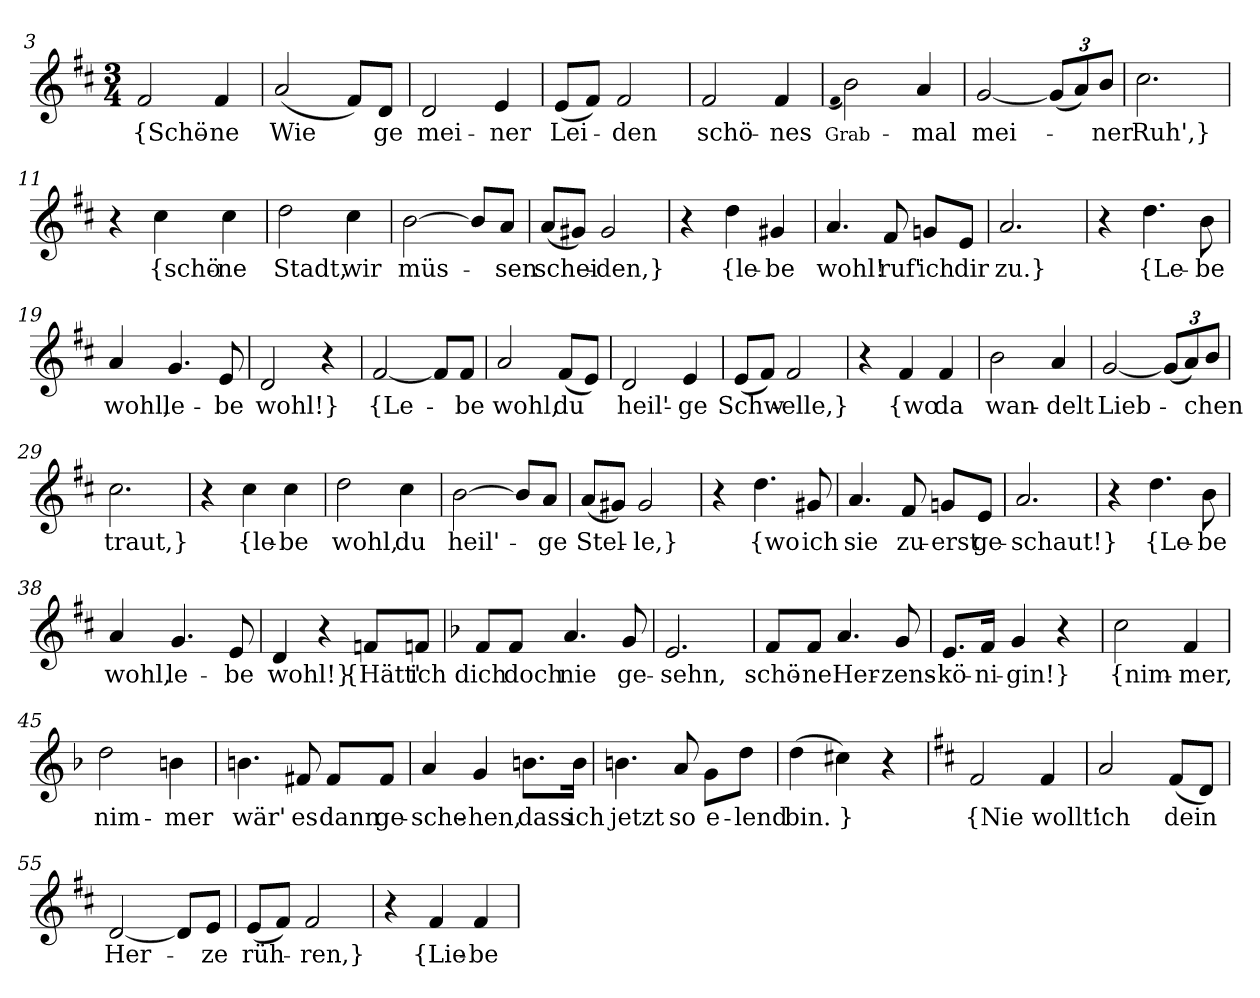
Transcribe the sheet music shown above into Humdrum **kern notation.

**kern	**text
*part1	*part1
*staff1	*staff1
*clefG2	*
*k[f#c#]	*
*M3/4	*
=3	=3
2f#	{Schö-
4f#	-ne
=4	=4
(2a	Wie
8f#/L)	.
8d/J	-ge
=5	=5
2d	mei-
4e	-ner
=6	=6
(8e/L	Lei-
8f#/J)	.
2f#	-den
=7	=7
2f#	schö-
4f#	-nes
=8	=8
(qf#	Grab-
2b)	.
4a	-mal
=9	=9
[2g	mei-
(12g/L]	.
12a/)	.
12b/J	-ner
=10	=10
2.cc#	Ruh',}
=11	=11
4r	.
4cc#	{schö-
4cc#	-ne
=12	=12
2dd	Stadt,
4cc#	wir
=13	=13
[2b	müs-
8b/L]	.
8a/J	-sen
=14	=14
(8a/L	schei-
8g#X/J)	.
2g#	-den,}
=15	=15
4r	.
4dd	{le-
4g#X	-be
=16	=16
4.a	wohl!
8f#	ruf'
8gn/L	ich
8e/J	dir
=17	=17
2.a	zu.}
=18	=18
4r	.
4.dd	{Le-
8b	-be
=19	=19
4a	wohl,
4.g	le-
8e	-be
=20	=20
2d	wohl!}
4r	.
=22	=22
[2f#	{Le-
8f#/L]	.
8f#/J	-be
=23	=23
2a	wohl,
(8f#/L	du
8e/J)	.
=24	=24
2d	heil'-
4e	-ge
=25	=25
(8e/L	Schw-
8f#/J)	.
2f#	-elle,}
=26	=26
4r	.
4f#	{wo
4f#	da
=27	=27
2b	wan-
4a	-delt
=28	=28
[2g	Lieb-
(12g/L]	.
12a/)	.
12b/J	-chen
=29	=29
2.cc#	traut,}
=30	=30
4r	.
4cc#	{le-
4cc#	-be
=31	=31
2dd	wohl,
4cc#	du
=32	=32
[2b	heil'-
8b/L]	.
8a/J	-ge
=33	=33
(8a/L	Stel-
8g#X/J)	.
2g#	-le,}
=34	=34
4r	.
4.dd	{wo
8g#X	ich
=35	=35
4.a	sie
8f#	zu-
8gn/L	-erst
8e/J	ge-
=36	=36
2.a	-schaut!}
=37	=37
4r	.
4.dd	{Le-
8b	-be
=38	=38
4a	wohl,
4.g	le-
8e	-be
=39	=39
4d	wohl!}
4r	.
8fn/L	{Hätt'
8fn/J	ich
=40	=40
*k[b-]	*
8f/L	dich
8f/J	doch
4.a	nie
8g	ge-
=41	=41
2.e	-sehn,
=42	=42
8f/L	schö-
8f/J	-ne
4.a	Her-
8g	-zens-
=43	=43
8.e/L	-kö-
16f/Jk	-ni-
4g	-gin!}
4r	.
=44	=44
2cc	{nim-
4f	-mer,
=45	=45
2dd	nim-
4bn	-mer
=46	=46
4.bn	wär'
8f#X	es
8f#/L	dann
8f#/J	ge-
=47	=47
4a	-sche-
4g	-hen,
8.bn\L	dass
16b\Jk	ich
=48	=48
4.bn	jetzt
8a	so
8g\L	e-
8dd\J	-lend
=49	=49
(4dd	bin.
4cc#X)	}
4r	.
=53	=53
*k[f#c#]	*
2f#	{Nie
4f#	wollt'
=54	=54
2a	ich
(8f#/L	dein
8d/J)	.
=55	=55
[2d	Her-
8d/L]	.
8e/J	-ze
=56	=56
(8e/L	rüh-
8f#/J)	.
2f#	-ren,}
=57	=57
4r	.
4f#	{Lie-
4f#	-be
=	=
*-	*-
